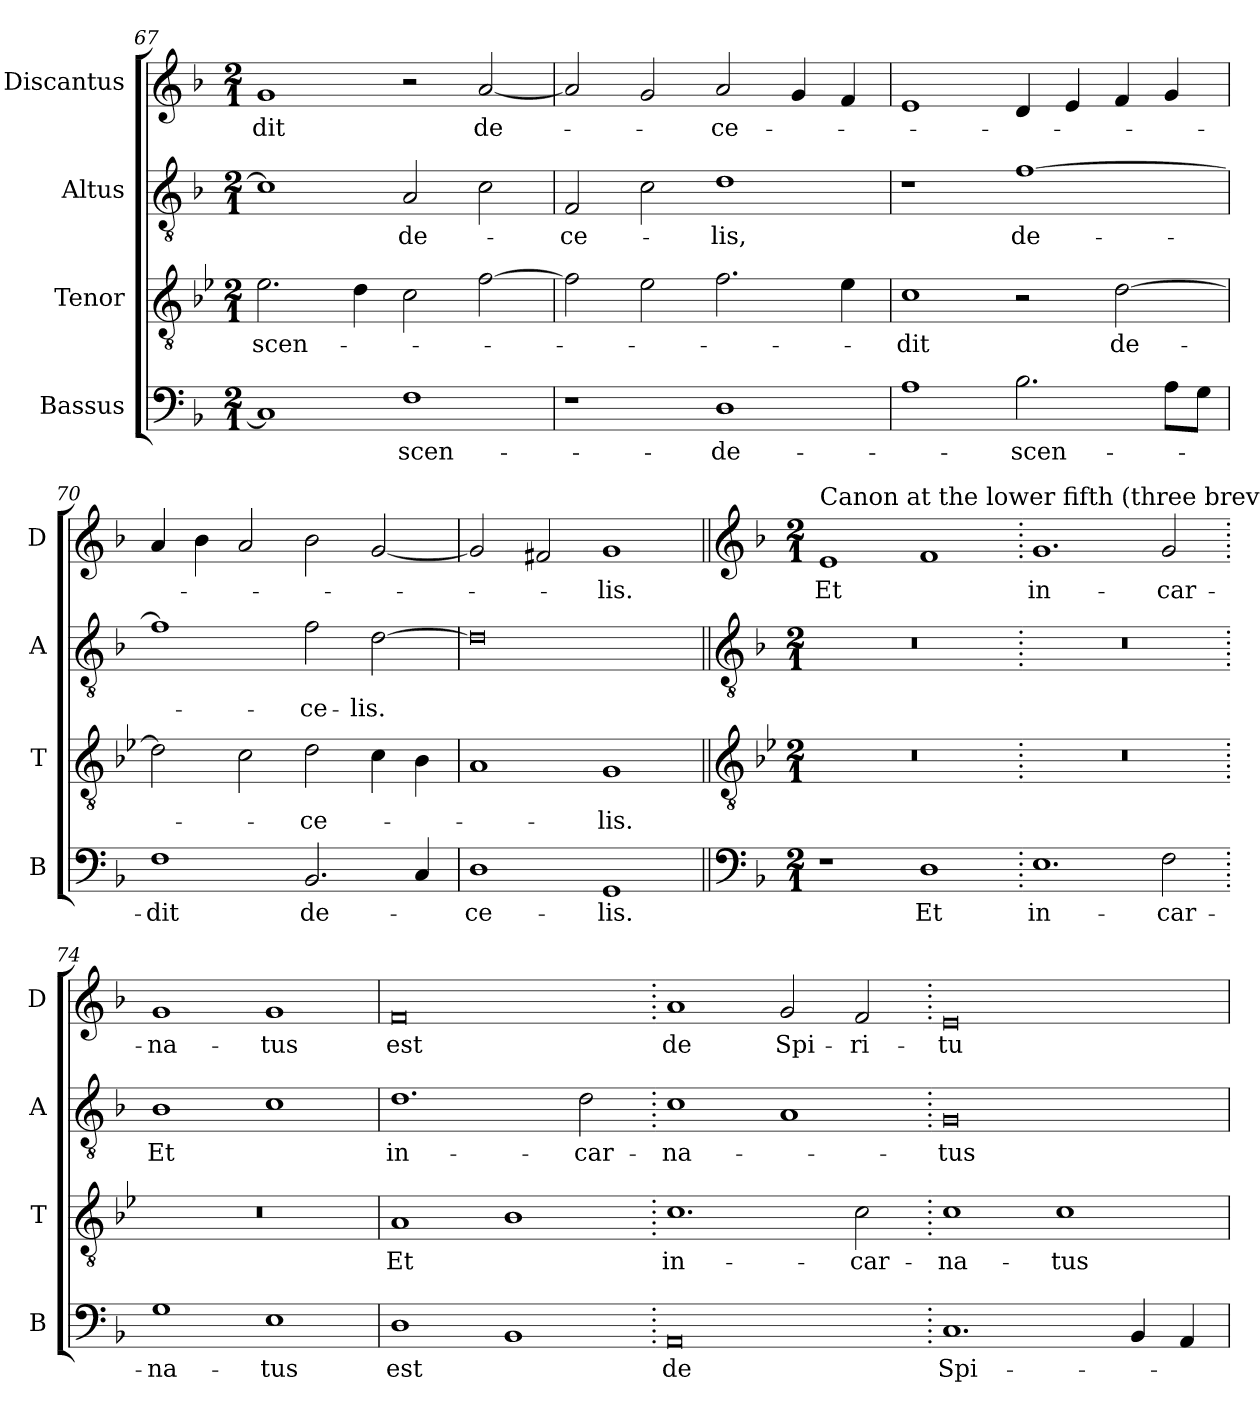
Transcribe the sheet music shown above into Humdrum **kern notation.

**kern	**text	**kern	**text	**kern	**text	**kern	**text
*part4	*part4	*part3	*part3	*part2	*part2	*part1	*part1
*staff4	*staff4	*staff3	*staff3	*staff2	*staff2	*staff1	*staff1
*I"Bassus	*	*I"Tenor	*	*I"Altus	*	*I"Discantus	*
*I'B	*	*I'T	*	*I'A	*	*I'D	*
*clefF4	*	*clefGv2	*	*clefGv2	*	*clefG2	*
*k[b-]	*	*k[b-e-]	*	*k[b-]	*	*k[b-]	*
*M2/1	*	*M2/1	*	*M2/1	*	*M2/1	*
=67	=67	=67	=67	=67	=67	=67	=67
1C]	.	2.e-\	-scen-	1c]	.	1g	-dit
.	.	4d\	.	.	.	.	.
1F	-scen-	2c\	.	2A/	de-	2r	.
.	.	[2f\	.	2c\	.	[2a/	de-
=68	=68	=68	=68	=68	=68	=68	=68
1r	.	2f\]	.	2F/	-ce-	2a/]	.
.	.	2e-\	.	2c\	.	2g/	.
1D	-de-	2.f\	.	1d	-lis,	2a/	-ce-
.	.	.	.	.	.	4g/	.
.	.	4e-\	.	.	.	4f/	.
=69	=69	=69	=69	=69	=69	=69	=69
1A	.	1c	-dit	1r	.	1e	.
2.B-\	-scen-	2r	.	[1f	de-	4d/	.
.	.	.	.	.	.	4e/	.
.	.	[2d\	de-	.	.	4f/	.
8A\L	.	.	.	.	.	4g/	.
8G\J	.	.	.	.	.	.	.
=70	=70	=70	=70	=70	=70	=70	=70
1F	-dit	2d\]	.	1f]	.	4a/	.
.	.	.	.	.	.	4b-\	.
.	.	2c\	.	.	.	2a/	.
2.BB-/	de-	2d\	-ce-	2f\	-ce-	2b-\	.
.	.	4c\	.	[2d\	-lis.	[2g/	.
4C/	.	4B-\	.	.	.	.	.
=71	=71	=71	=71	=71	=71	=71	=71
1D	-ce-	1A	.	0d]	.	2g/]	.
.	.	.	.	.	.	2f#X/	.
1GG	-lis.	1G	-lis.	.	.	1g	-lis.
!!LO:LB:g=z
=72||	=72||	=72||	=72||	=72||	=72||	=72||	=72||
*clefF4	*	*clefGv2	*	*clefGv2	*	*clefG2	*
*k[b-]	*	*k[b-e-]	*	*k[b-]	*	*k[b-]	*
*M2/1	*	*M2/1	*	*M2/1	*	*M2/1	*
!	!	!	!	!	!	!LO:TX:a:t=Canon at the lower fifth (three breves)	!
1r	.	0r	.	0r	.	1e	Et
1D	Et	.	.	.	.	1f	.
=73.	=73.	=73.	=73.	=73.	=73.	=73.	=73.
1.E	in-	0r	.	0r	.	1.g	in-
2F\	-car-	.	.	.	.	2g/	-car-
=74.	=74.	=74.	=74.	=74.	=74.	=74.	=74.
1G	-na-	0r	.	1B-	Et	1g	-na-
1E	-tus	.	.	1c	.	1g	-tus
=75	=75	=75	=75	=75	=75	=75	=75
1D	est	1A	Et	1.d	in-	0f	est
1BB-	.	1B-	.	.	.	.	.
.	.	.	.	2d\	-car-	.	.
=76.	=76.	=76.	=76.	=76.	=76.	=76.	=76.
0AA	de	1.c	in-	1c	-na-	1a	de
.	.	.	.	1A	.	2g/	Spi-
.	.	2c\	-car-	.	.	2f/	-ri-
=77.	=77.	=77.	=77.	=77.	=77.	=77.	=77.
1.C	Spi-	1c	-na-	0G	-tus	0e	-tu
.	.	1c	-tus	.	.	.	.
4BB-/	.	.	.	.	.	.	.
4AA/	.	.	.	.	.	.	.
=	=	=	=	=	=	=	=
*-	*-	*-	*-	*-	*-	*-	*-
